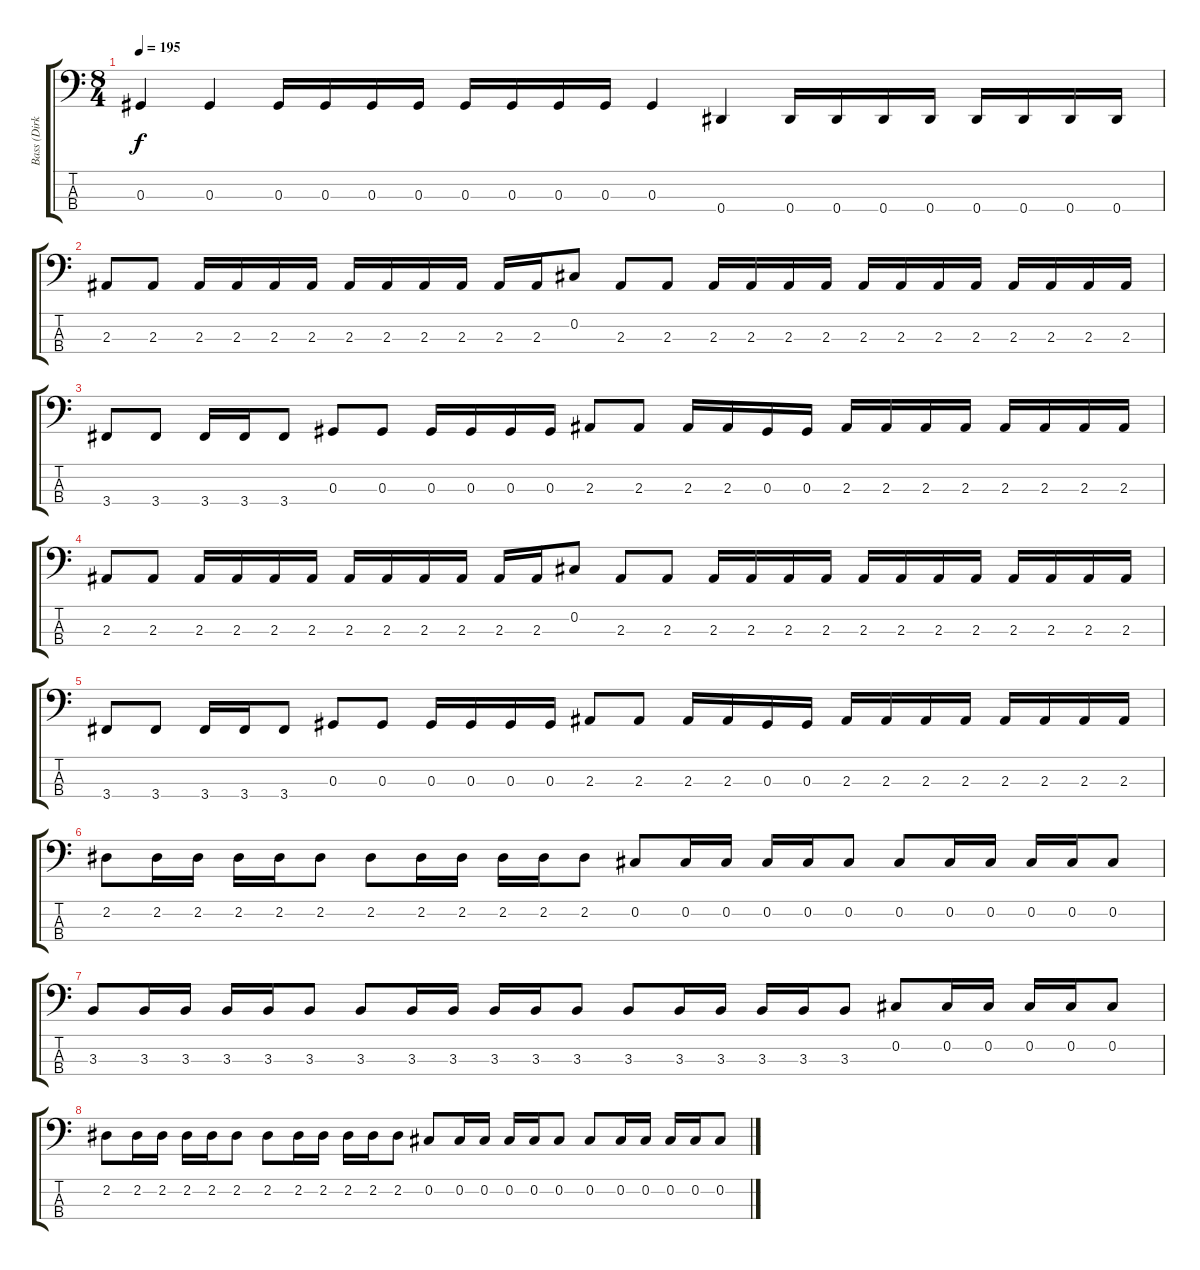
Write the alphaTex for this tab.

\track ("Bass (Dirk)" "Bass (Dirk") {instrument electricbasspick}
\staff {score tabs}
\tuning (Gb2 Db2 Ab1 Eb1) {hide}
\ts (8 4)
\tempo 195
\clef f4
\ks c
0.3.4{dy f} 0.3.4 0.3.16 0.3.16 0.3.16 0.3.16 0.3.16 0.3.16 0.3.16 0.3.16 0.3.4 0.4.4 0.4.16 0.4.16 0.4.16 0.4.16 0.4.16 0.4.16 0.4.16 0.4.16 |
2.3.8 2.3.8 2.3.16 2.3.16 2.3.16 2.3.16 2.3.16 2.3.16 2.3.16 2.3.16 2.3.16 2.3.16 0.2.8 2.3.8 2.3.8 2.3.16 2.3.16 2.3.16 2.3.16 2.3.16 2.3.16 2.3.16 2.3.16 2.3.16 2.3.16 2.3.16 2.3.16 |
3.4.8 3.4.8 3.4.16 3.4.16 3.4.8 0.3.8 0.3.8 0.3.16 0.3.16 0.3.16 0.3.16 2.3.8 2.3.8 2.3.16 2.3.16 0.3.16 0.3.16 2.3.16 2.3.16 2.3.16 2.3.16 2.3.16 2.3.16 2.3.16 2.3.16 |
2.3.8 2.3.8 2.3.16 2.3.16 2.3.16 2.3.16 2.3.16 2.3.16 2.3.16 2.3.16 2.3.16 2.3.16 0.2.8 2.3.8 2.3.8 2.3.16 2.3.16 2.3.16 2.3.16 2.3.16 2.3.16 2.3.16 2.3.16 2.3.16 2.3.16 2.3.16 2.3.16 |
3.4.8 3.4.8 3.4.16 3.4.16 3.4.8 0.3.8 0.3.8 0.3.16 0.3.16 0.3.16 0.3.16 2.3.8 2.3.8 2.3.16 2.3.16 0.3.16 0.3.16 2.3.16 2.3.16 2.3.16 2.3.16 2.3.16 2.3.16 2.3.16 2.3.16 |
2.2.8 2.2.16 2.2.16 2.2.16 2.2.16 2.2.8 2.2.8 2.2.16 2.2.16 2.2.16 2.2.16 2.2.8 0.2.8 0.2.16 0.2.16 0.2.16 0.2.16 0.2.8 0.2.8 0.2.16 0.2.16 0.2.16 0.2.16 0.2.8 |
3.3.8 3.3.16 3.3.16 3.3.16 3.3.16 3.3.8 3.3.8 3.3.16 3.3.16 3.3.16 3.3.16 3.3.8 3.3.8 3.3.16 3.3.16 3.3.16 3.3.16 3.3.8 0.2.8 0.2.16 0.2.16 0.2.16 0.2.16 0.2.8 |
2.2.8 2.2.16 2.2.16 2.2.16 2.2.16 2.2.8 2.2.8 2.2.16 2.2.16 2.2.16 2.2.16 2.2.8 0.2.8 0.2.16 0.2.16 0.2.16 0.2.16 0.2.8 0.2.8 0.2.16 0.2.16 0.2.16 0.2.16 0.2.8
